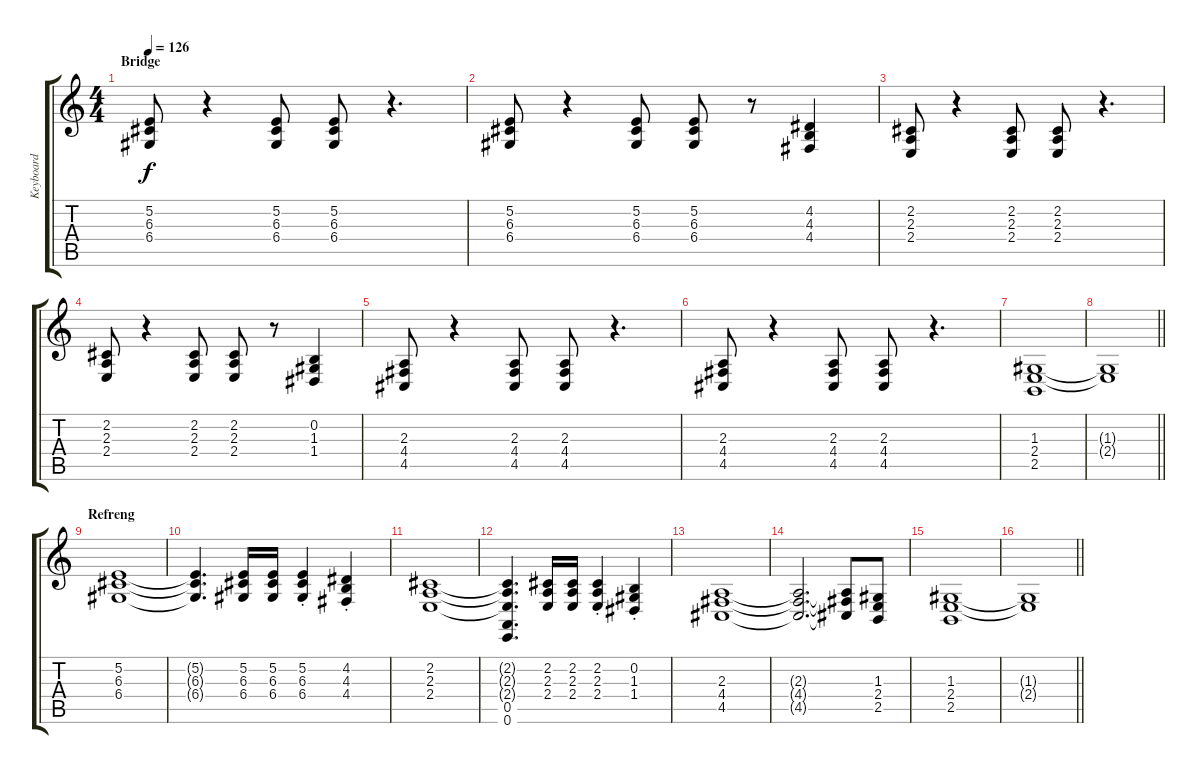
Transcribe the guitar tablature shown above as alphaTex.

\track ("Keyboard" "Keyboard") {instrument stringensemble1}
\staff {score tabs}
\tuning (E4 B3 G3 D3 A2 E2) {hide}
\ts (4 4)
\section ("" "Bridge")
\tempo 126
\clef g2
\ks c
(5.2 6.3 6.4).8{dy f} r.4 (5.2 6.3 6.4).8 (5.2 6.3 6.4).8 r.4{d} |
(5.2 6.3 6.4).8 r.4 (5.2 6.3 6.4).8 (5.2 6.3 6.4).8 r.8 (4.2 4.3 4.4).4 |
(2.2 2.3 2.4).8 r.4 (2.2 2.3 2.4).8 (2.2 2.3 2.4).8 r.4{d} |
(2.2 2.3 2.4).8 r.4 (2.2 2.3 2.4).8 (2.2 2.3 2.4).8 r.8 (0.2 1.3 1.4).4 |
(2.3 4.4 4.5).8 r.4 (2.3 4.4 4.5).8 (2.3 4.4 4.5).8 r.4{d} |
(2.3 4.4 4.5).8 r.4 (2.3 4.4 4.5).8 (2.3 4.4 4.5).8 r.4{d} |
(1.3 2.4 2.5).1 |
\barLineRight lightlight
(1.3{t} 2.4{t}).1 |
\section ("" "Refreng")
(5.2 6.3 6.4).1 |
(5.2{t} 6.3{t} 6.4{t}).4{d} (5.2 6.3 6.4).16 (5.2 6.3 6.4).16 (5.2{st} 6.3{st} 6.4{st}).4 (4.2{st} 4.3{st} 4.4{st}).4 |
(2.2 2.3 2.4).1 |
(2.2{t} 2.3{t} 2.4{t} 0.5 0.6).4{d} (2.2 2.3 2.4).16 (2.2 2.3 2.4).16 (2.2{st} 2.3{st} 2.4{st}).4 (0.2{st} 1.3{st} 1.4{st}).4 |
(2.3 4.4 4.5).1 |
(2.3{t} 4.4{t} 4.5{t}).2{d} (2.3{t} 4.4{t} 4.5{t}).8 (1.3 2.4 2.5).8 |
(1.3 2.4 2.5).1 |
\barLineRight lightlight
(1.3{t} 2.4{t}).1
